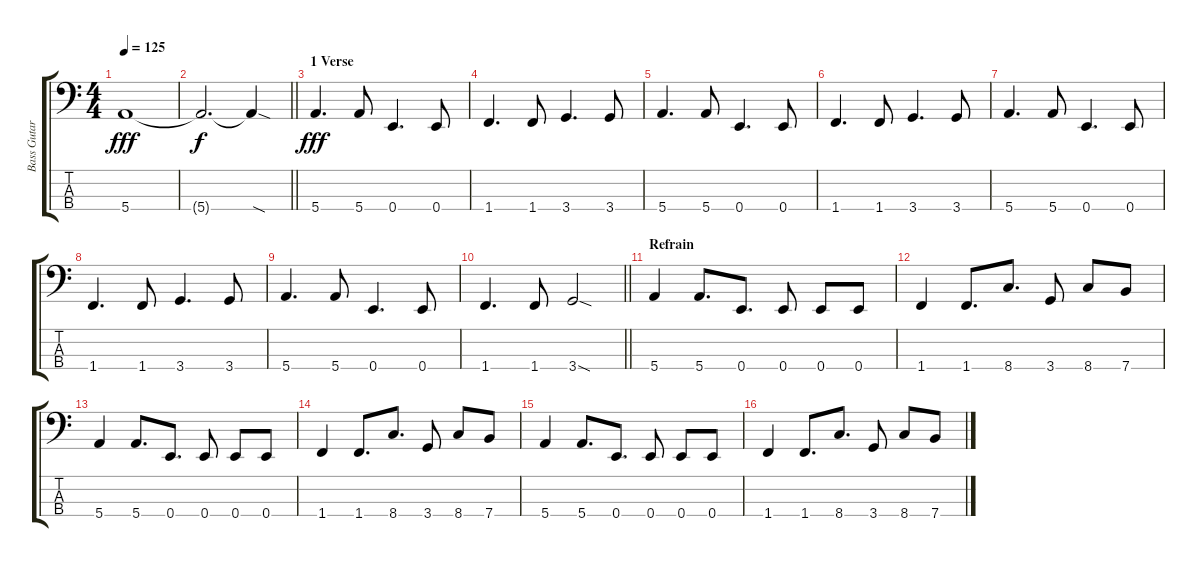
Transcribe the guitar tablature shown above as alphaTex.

\track ("Bass Gutar" "Bass Gutar") {instrument electricbassfinger}
\staff {score tabs}
\tuning (G2 D2 A1 E1) {hide}
\ts (4 4)
\tempo 125
\clef f4
\ks c
5.4.1{dy fff} |
\barLineRight lightlight
5.4{t}.2{d dy f} 5.4{sod t}.4 |
\section ("" "1 Verse")
5.4.4{d dy fff} 5.4.8 0.4.4{d} 0.4.8 |
1.4.4{d} 1.4.8 3.4.4{d} 3.4.8 |
5.4.4{d} 5.4.8 0.4.4{d} 0.4.8 |
1.4.4{d} 1.4.8 3.4.4{d} 3.4.8 |
5.4.4{d} 5.4.8 0.4.4{d} 0.4.8 |
1.4.4{d} 1.4.8 3.4.4{d} 3.4.8 |
5.4.4{d} 5.4.8 0.4.4{d} 0.4.8 |
\barLineRight lightlight
1.4.4{d} 1.4.8 3.4{sod}.2 |
\section ("" "Refrain")
5.4.4 5.4.8{d} 0.4.8{d} 0.4.8 0.4.8 0.4.8 |
1.4.4 1.4.8{d} 8.4.8{d} 3.4.8 8.4.8 7.4.8 |
5.4.4 5.4.8{d} 0.4.8{d} 0.4.8 0.4.8 0.4.8 |
1.4.4 1.4.8{d} 8.4.8{d} 3.4.8 8.4.8 7.4.8 |
5.4.4 5.4.8{d} 0.4.8{d} 0.4.8 0.4.8 0.4.8 |
1.4.4 1.4.8{d} 8.4.8{d} 3.4.8 8.4.8 7.4.8
